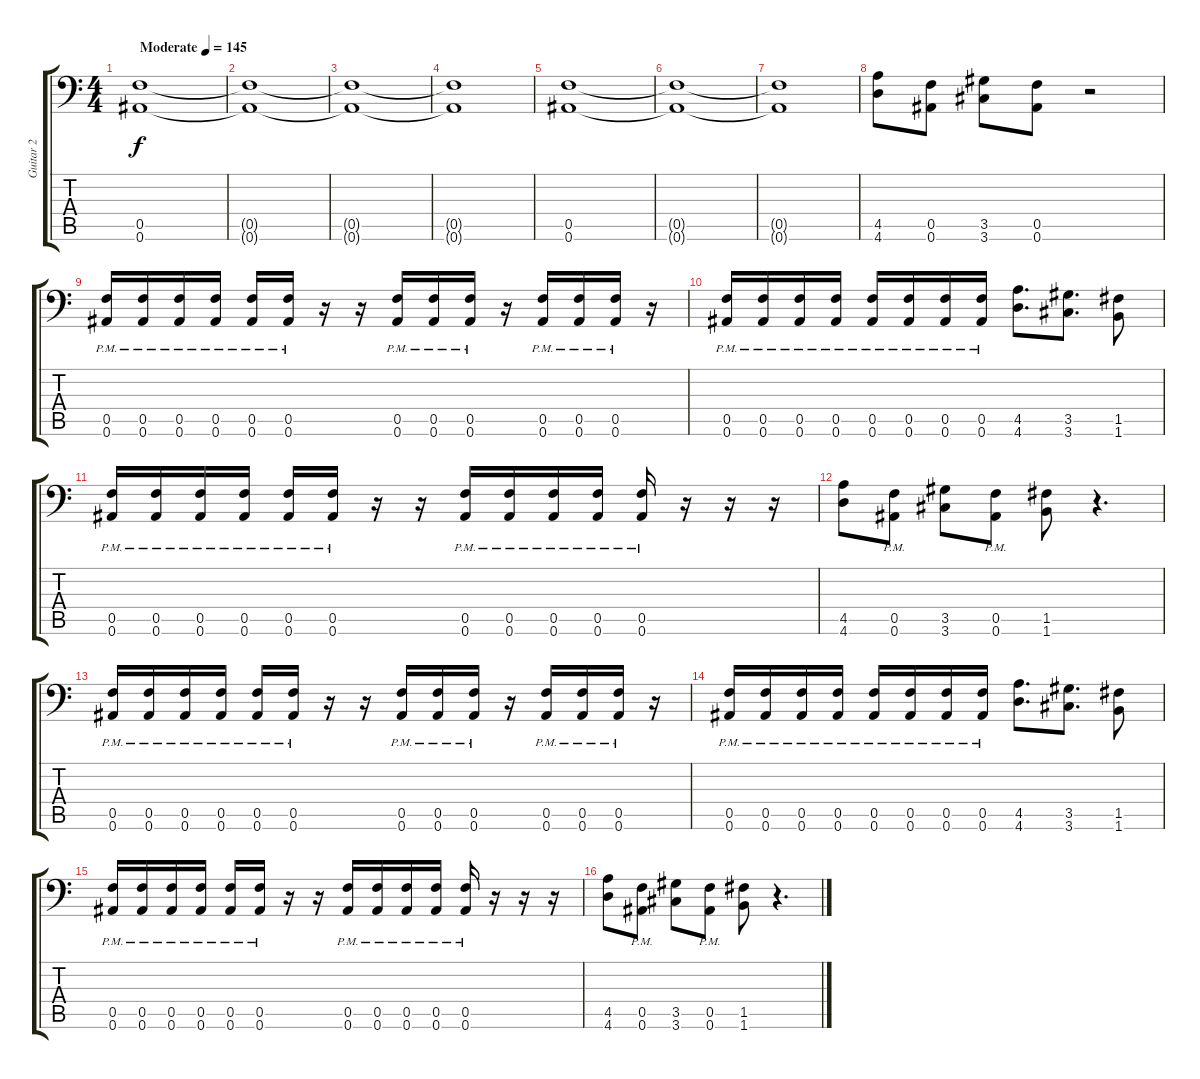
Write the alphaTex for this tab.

\track ("Guitar 2" "Guitar 2") {instrument distortionguitar}
\staff {score tabs}
\tuning (C4 G3 Eb3 Bb2 F2 Bb1) {hide}
\ts (4 4)
\tempo (145 "Moderate")
\clef f4
\ks c
(0.5 0.6).1{dy f instrument distortionguitar} |
(0.5{t} 0.6{t}).1 |
(0.5{t} 0.6{t}).1 |
(0.5{t} 0.6{t}).1 |
(0.5 0.6).1 |
(0.5{t} 0.6{t}).1 |
(0.5{t} 0.6{t}).1 |
(4.5 4.6).8 (0.5 0.6).8 (3.5 3.6).8 (0.5 0.6).8 r.2 |
(0.5{pm} 0.6{pm}).16 (0.5{pm} 0.6{pm}).16 (0.5{pm} 0.6{pm}).16 (0.5{pm} 0.6{pm}).16 (0.5{pm} 0.6{pm}).16 (0.5{pm} 0.6{pm}).16 r.16 r.16 (0.5{pm} 0.6{pm}).16 (0.5{pm} 0.6{pm}).16 (0.5{pm} 0.6{pm}).16 r.16 (0.5{pm} 0.6{pm}).16 (0.5{pm} 0.6{pm}).16 (0.5{pm} 0.6{pm}).16 r.16 |
(0.5{pm} 0.6{pm}).16 (0.5{pm} 0.6{pm}).16 (0.5{pm} 0.6{pm}).16 (0.5{pm} 0.6{pm}).16 (0.5{pm} 0.6{pm}).16 (0.5{pm} 0.6{pm}).16 (0.5{pm} 0.6{pm}).16 (0.5{pm} 0.6{pm}).16 (4.5 4.6).8{d} (3.5 3.6).8{d} (1.5 1.6).8 |
(0.5{pm} 0.6{pm}).16 (0.5{pm} 0.6{pm}).16 (0.5{pm} 0.6{pm}).16 (0.5{pm} 0.6{pm}).16 (0.5{pm} 0.6{pm}).16 (0.5{pm} 0.6{pm}).16 r.16 r.16 (0.5{pm} 0.6{pm}).16 (0.5{pm} 0.6{pm}).16 (0.5{pm} 0.6{pm}).16 (0.5{pm} 0.6{pm}).16 (0.5{pm} 0.6{pm}).16 r.16 r.16 r.16 |
(4.5 4.6).8 (0.5{pm} 0.6{pm}).8 (3.5 3.6).8 (0.5{pm} 0.6{pm}).8 (1.5 1.6).8 r.4{d} |
(0.5{pm} 0.6{pm}).16 (0.5{pm} 0.6{pm}).16 (0.5{pm} 0.6{pm}).16 (0.5{pm} 0.6{pm}).16 (0.5{pm} 0.6{pm}).16 (0.5{pm} 0.6{pm}).16 r.16 r.16 (0.5{pm} 0.6{pm}).16 (0.5{pm} 0.6{pm}).16 (0.5{pm} 0.6{pm}).16 r.16 (0.5{pm} 0.6{pm}).16 (0.5{pm} 0.6{pm}).16 (0.5{pm} 0.6{pm}).16 r.16 |
(0.5{pm} 0.6{pm}).16 (0.5{pm} 0.6{pm}).16 (0.5{pm} 0.6{pm}).16 (0.5{pm} 0.6{pm}).16 (0.5{pm} 0.6{pm}).16 (0.5{pm} 0.6{pm}).16 (0.5{pm} 0.6{pm}).16 (0.5{pm} 0.6{pm}).16 (4.5 4.6).8{d} (3.5 3.6).8{d} (1.5 1.6).8 |
(0.5{pm} 0.6{pm}).16 (0.5{pm} 0.6{pm}).16 (0.5{pm} 0.6{pm}).16 (0.5{pm} 0.6{pm}).16 (0.5{pm} 0.6{pm}).16 (0.5{pm} 0.6{pm}).16 r.16 r.16 (0.5{pm} 0.6{pm}).16 (0.5{pm} 0.6{pm}).16 (0.5{pm} 0.6{pm}).16 (0.5{pm} 0.6{pm}).16 (0.5{pm} 0.6{pm}).16 r.16 r.16 r.16 |
(4.5 4.6).8 (0.5{pm} 0.6{pm}).8 (3.5 3.6).8 (0.5{pm} 0.6{pm}).8 (1.5 1.6).8 r.4{d}
